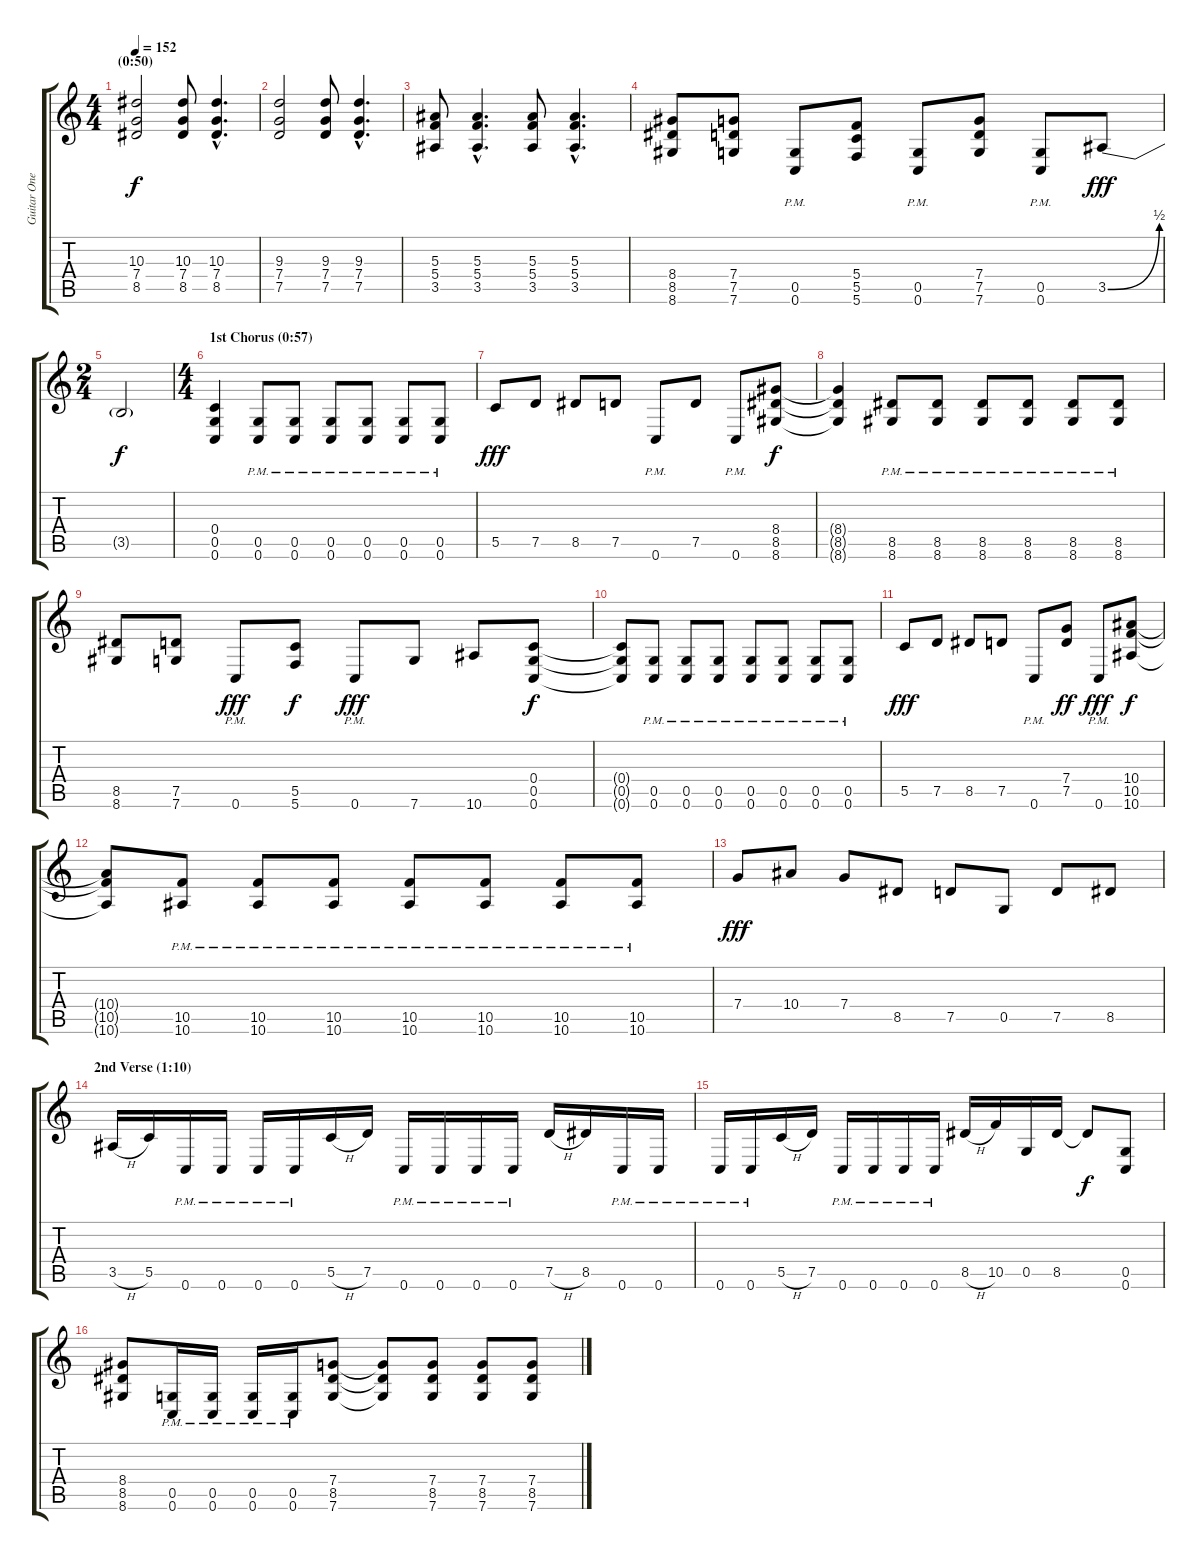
\track ("Guitar One" "Guitar One") {instrument distortionguitar}
\staff {score tabs}
\tuning (D4 A3 F3 C3 G2 C2) {hide}
\ts (4 4)
\section ("" "(0:50)")
\tempo 152
\clef g2
\ks c
(10.3 7.4 8.5).2{dy f} (10.3 7.4 8.5).8 (10.3{hac} 7.4{hac} 8.5{hac}).4{d} |
(9.3 7.4 7.5).2 (9.3 7.4 7.5).8 (9.3{hac} 7.4{hac} 7.5{hac}).4{d} |
(5.3 5.4 3.5).8 (5.3{hac} 5.4{hac} 3.5{hac}).4{d} (5.3 5.4 3.5).8 (5.3{hac} 5.4{hac} 3.5{hac}).4{d} |
(8.4 8.5 8.6).8 (7.4 7.5 7.6).8 (0.5{pm} 0.6{pm}).8 (5.4 5.5 5.6).8 (0.5{pm} 0.6{pm}).8 (7.4 7.5 7.6).8 (0.5{pm} 0.6{pm}).8 3.5{be (bend 0 0 60 2)}.8{dy fff} |
\ts (2 4)
3.5{t}.2{dy f} |
\ts (4 4)
\section ("" "1st Chorus (0:57)")
(0.4 0.5 0.6).4 (0.5{pm} 0.6{pm}).8 (0.5{pm} 0.6{pm}).8 (0.5{pm} 0.6{pm}).8 (0.5{pm} 0.6{pm}).8 (0.5{pm} 0.6{pm}).8 (0.5{pm} 0.6{pm}).8 |
5.5.8{dy fff} 7.5.8 8.5.8 7.5.8 0.6{pm}.8 7.5.8 0.6{pm}.8 (8.4 8.5 8.6).8{dy f} |
(8.4{t} 8.5{t} 8.6{t}).4 (8.5{pm} 8.6{pm}).8 (8.5{pm} 8.6{pm}).8 (8.5{pm} 8.6{pm}).8 (8.5{pm} 8.6{pm}).8 (8.5{pm} 8.6{pm}).8 (8.5{pm} 8.6{pm}).8 |
(8.5 8.6).8 (7.5 7.6).8 0.6{pm}.8{dy fff} (5.5 5.6).8{dy f} 0.6{pm}.8{dy fff} 7.6.8 10.6.8 (0.4 0.5 0.6).8{dy f} |
(0.4{t} 0.5{t} 0.6{t}).8 (0.5{pm} 0.6{pm}).8 (0.5{pm} 0.6{pm}).8 (0.5{pm} 0.6{pm}).8 (0.5{pm} 0.6{pm}).8 (0.5{pm} 0.6{pm}).8 (0.5{pm} 0.6{pm}).8 (0.5{pm} 0.6{pm}).8 |
5.5.8{dy fff} 7.5.8 8.5.8 7.5.8 0.6{pm}.8 (7.4 7.5).8{dy ff} 0.6{pm}.8{dy fff} (10.4 10.5 10.6).8{dy f} |
(10.4{t} 10.5{t} 10.6{t}).8 (10.5{pm} 10.6{pm}).8 (10.5{pm} 10.6{pm}).8 (10.5{pm} 10.6{pm}).8 (10.5{pm} 10.6{pm}).8 (10.5{pm} 10.6{pm}).8 (10.5{pm} 10.6{pm}).8 (10.5{pm} 10.6{pm}).8 |
7.4.8{dy fff} 10.4.8 7.4.8 8.5.8 7.5.8 0.5.8 7.5.8 8.5.8 |
\section ("" "2nd Verse (1:10)")
3.5{h}.16 5.5.16 0.6{pm}.16 0.6{pm}.16 0.6{pm}.16 0.6{pm}.16 5.5{h}.16 7.5.16 0.6{pm}.16 0.6{pm}.16 0.6{pm}.16 0.6{pm}.16 7.5{h}.16 8.5.16 0.6{pm}.16 0.6{pm}.16 |
0.6{pm}.16 0.6{pm}.16 5.5{h}.16 7.5.16 0.6{pm}.16 0.6{pm}.16 0.6{pm}.16 0.6{pm}.16 8.5{h}.16 10.5.16 0.5.16 8.5.16 8.5{t}.8{dy f} (0.5 0.6).8 |
(8.4 8.5 8.6).8 (0.5{pm} 0.6{pm}).16 (0.5{pm} 0.6{pm}).16 (0.5{pm} 0.6{pm}).16 (0.5{pm} 0.6{pm}).16 (7.4 8.5 7.6).8 (7.4{t} 8.5{t} 7.6{t}).8 (7.4 8.5 7.6).8 (7.4 8.5 7.6).8 (7.4 8.5 7.6).8
